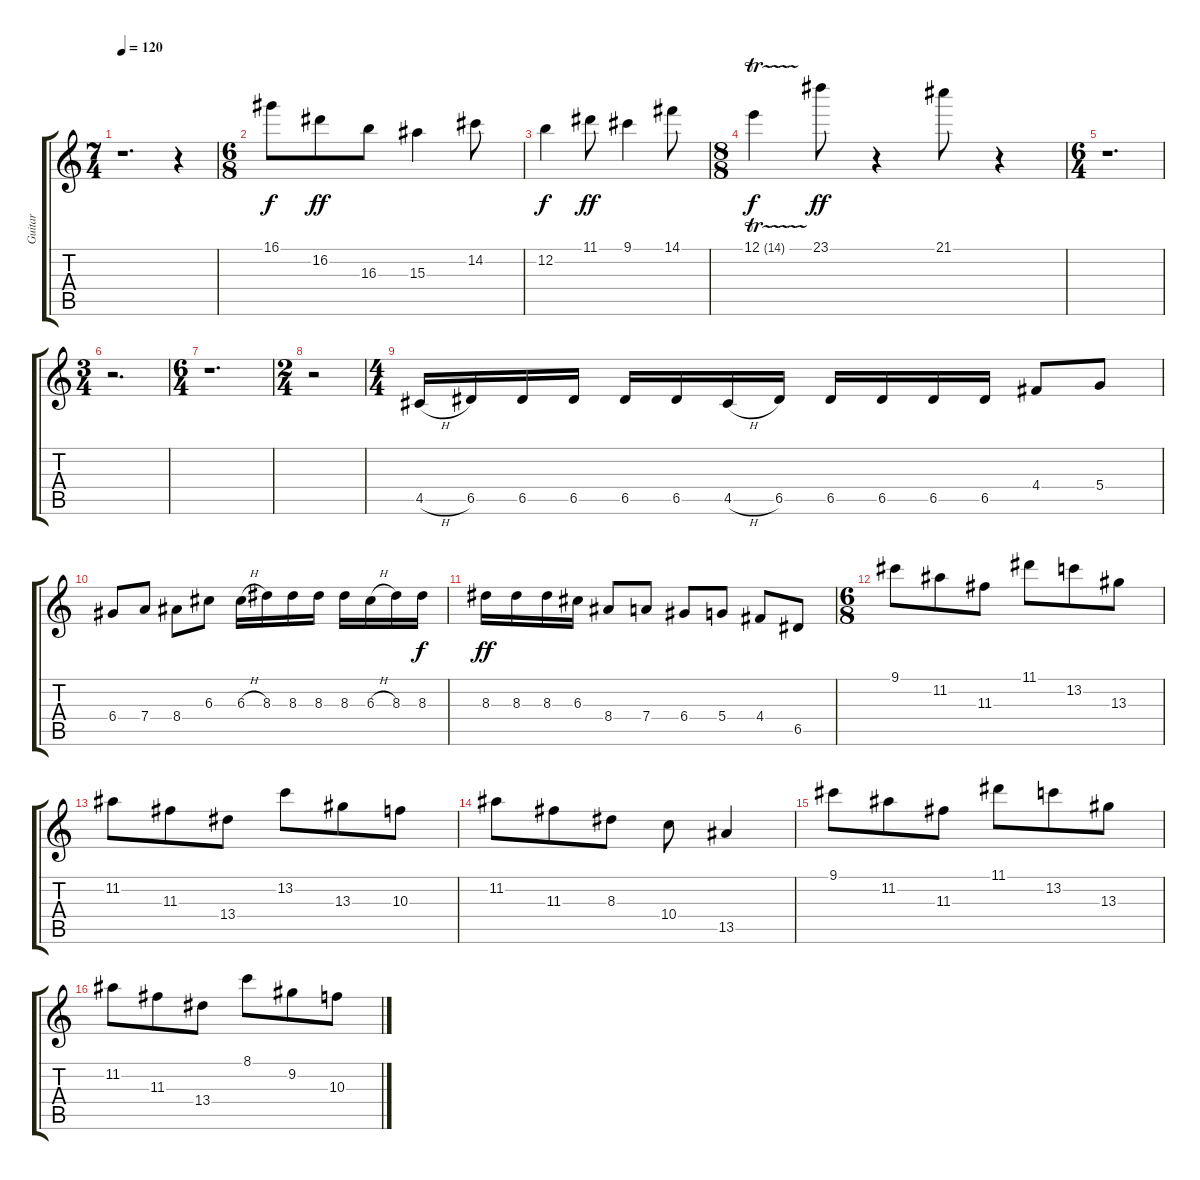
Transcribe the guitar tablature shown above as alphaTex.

\track ("Guitar" "Guitar") {instrument distortionguitar}
\staff {score tabs}
\tuning (E4 B3 G3 D3 A2 E2) {hide}
\ts (7 4)
\tempo 120
\clef g2
\ks c
r.1{d dy mp} r.4 |
\ts (6 8)
16.1.8{dy f} 16.2.8{dy ff} 16.3.8 15.3.4 14.2.8 |
12.2.4{dy f} 11.1.8{dy ff} 9.1.4 14.1.8 |
\ts (8 8)
12.1{tr (14 32)}.4{dy f} 23.1.8{dy ff} r.4 21.1.8 r.4 |
\ts (6 4)
r.1{d} |
\ts (3 4)
r.2{d} |
\ts (6 4)
r.1{d} |
\ts (2 4)
r.2 |
\ts (4 4)
4.5{h}.16 6.5.16 6.5.16 6.5.16 6.5.16 6.5.16 4.5{h}.16 6.5.16 6.5.16 6.5.16 6.5.16 6.5.16 4.4.8 5.4.8 |
6.4.8 7.4.8 8.4.8 6.3.8 6.3{h}.16 8.3.16 8.3.16 8.3.16 8.3.16 6.3{h}.16 8.3.16 8.3.16{dy f} |
8.3.16{dy ff} 8.3.16 8.3.16 6.3.16 8.4.8 7.4.8 6.4.8 5.4.8 4.4.8 6.5.8 |
\ts (6 8)
9.1.8 11.2.8 11.3.8 11.1.8 13.2.8 13.3.8 |
11.2.8 11.3.8 13.4.8 13.2.8 13.3.8 10.3.8 |
11.2.8 11.3.8 8.3.8 10.4.8 13.5.4 |
9.1.8 11.2.8 11.3.8 11.1.8 13.2.8 13.3.8 |
11.2.8 11.3.8 13.4.8 8.1.8 9.2.8 10.3.8
